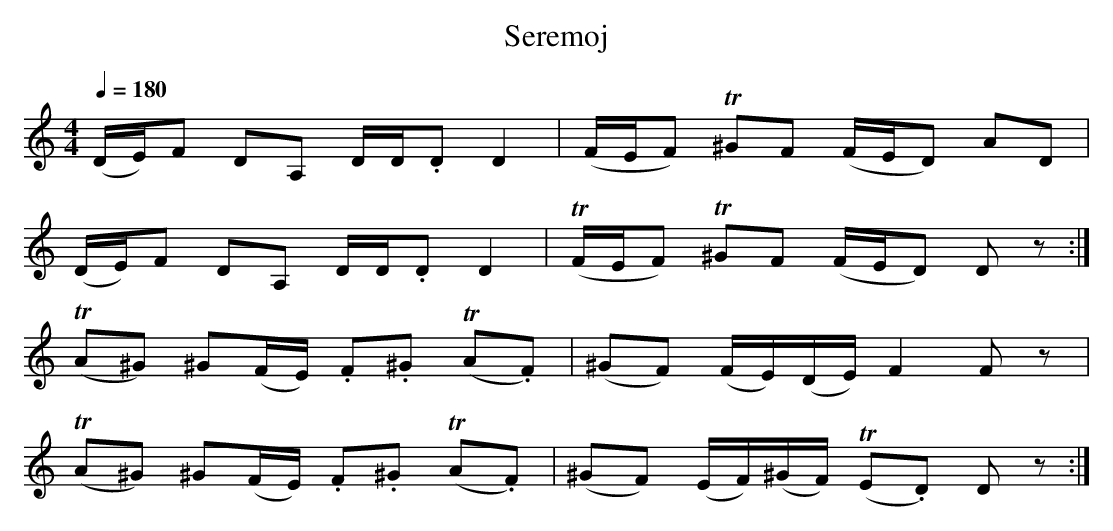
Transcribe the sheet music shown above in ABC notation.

X:1
T:Seremoj
M:4/4
L:1/8
Q:1/4=180
K:DDor
 (D/E/)F DA,      D/D/.D   D2  | (F/E/F) T^GF            (F/E/D) AD |
 (D/E/)F DA,      D/D/.D   D2  |(TF/E/F) T^GF            (F/E/D) Dz:|
(TA^G)  ^G(F/E/) .F.^G   (TA.F)|(^GF)     (F/E/)`(D/E/)   F2     Fz |
(TA^G)  ^G(F/E/) .F.^G   (TA.F)|(^GF)     (E/F/)(^G/F/) (TE.D)   Dz:|

This is a tune transcribed by Bartok from a Romanian flute player in
1912, and used in his set of arrangements of six Romanian folk dances.
It's remarkable for how rarely the tonal centre appears.
